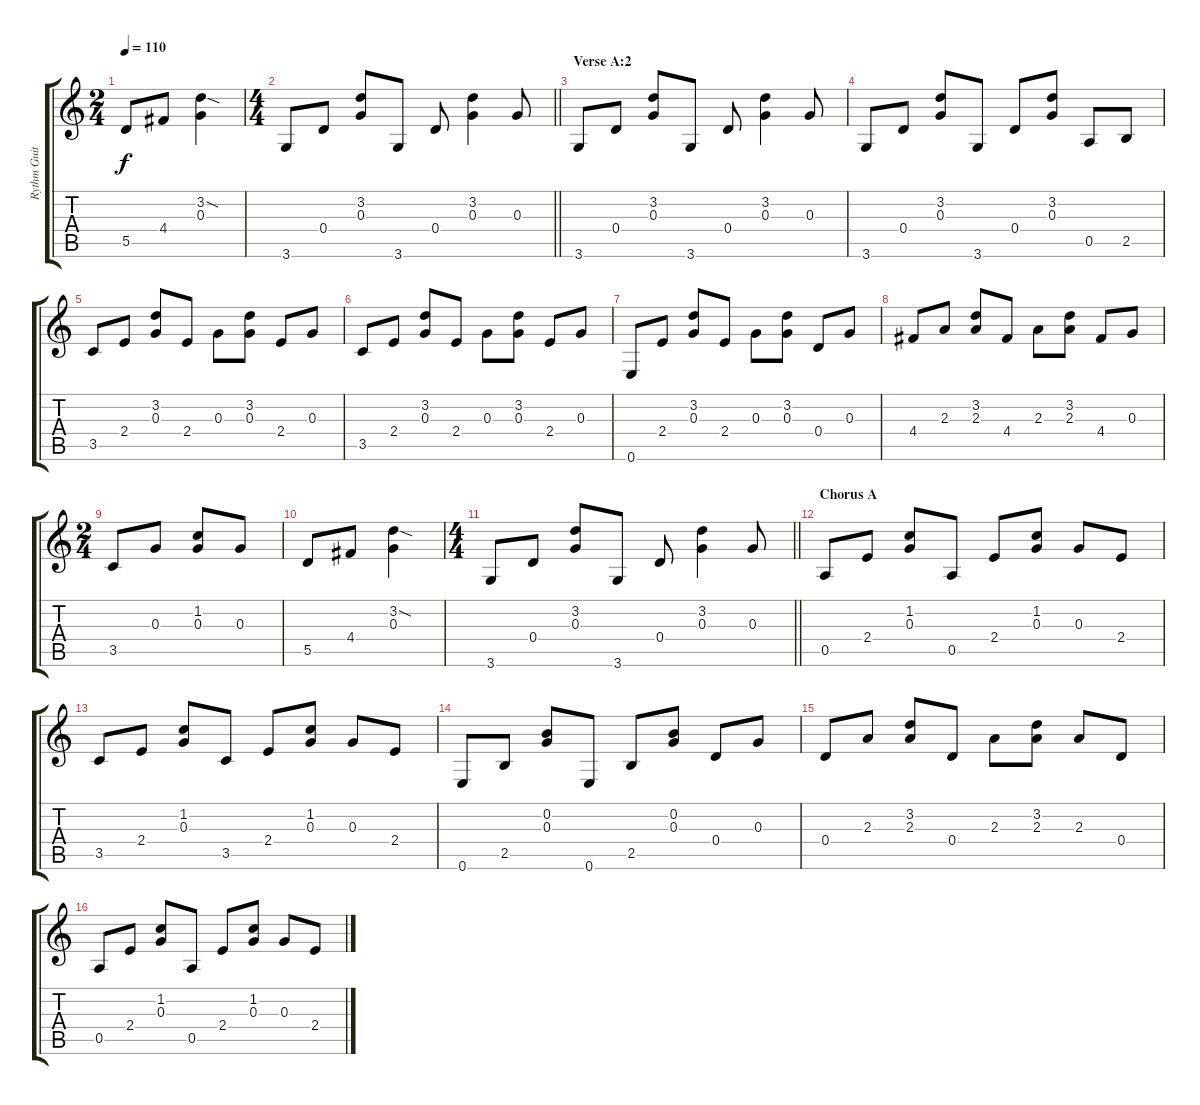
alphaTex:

\track ("Rythm Guitar" "Rythm Guit") {instrument acousticguitarsteel}
\staff {score tabs}
\tuning (E4 B3 G3 D3 A2 E2) {hide}
\ts (2 4)
\tempo 110
\clef g2
\ks c
5.5.8{dy f} 4.4.8 (3.2{sod} 0.3).4 |
\ts (4 4)
\barLineRight lightlight
3.6.8 0.4.8 (3.2 0.3).8 3.6.8 0.4.8 (3.2 0.3).4 0.3.8 |
\section ("" "Verse A:2")
3.6.8 0.4.8 (3.2 0.3).8 3.6.8 0.4.8 (3.2 0.3).4 0.3.8 |
3.6.8 0.4.8 (3.2 0.3).8 3.6.8 0.4.8 (3.2 0.3).8 0.5.8 2.5.8 |
3.5.8 2.4.8 (3.2 0.3).8 2.4.8 0.3.8 (3.2 0.3).8 2.4.8 0.3.8 |
3.5.8 2.4.8 (3.2 0.3).8 2.4.8 0.3.8 (3.2 0.3).8 2.4.8 0.3.8 |
0.6.8 2.4.8 (3.2 0.3).8 2.4.8 0.3.8 (3.2 0.3).8 0.4.8 0.3.8 |
4.4.8 2.3.8 (3.2 2.3).8 4.4.8 2.3.8 (3.2 2.3).8 4.4.8 0.3.8 |
\ts (2 4)
3.5.8 0.3.8 (1.2 0.3).8 0.3.8 |
5.5.8 4.4.8 (3.2{sod} 0.3).4 |
\ts (4 4)
\barLineRight lightlight
3.6.8 0.4.8 (3.2 0.3).8 3.6.8 0.4.8 (3.2 0.3).4 0.3.8 |
\section ("" "Chorus A")
0.5.8 2.4.8 (1.2 0.3).8 0.5.8 2.4.8 (1.2 0.3).8 0.3.8 2.4.8 |
3.5.8 2.4.8 (1.2 0.3).8 3.5.8 2.4.8 (1.2 0.3).8 0.3.8 2.4.8 |
0.6.8 2.5.8 (0.2 0.3).8 0.6.8 2.5.8 (0.2 0.3).8 0.4.8 0.3.8 |
0.4.8 2.3.8 (3.2 2.3).8 0.4.8 2.3.8 (3.2 2.3).8 2.3.8 0.4.8 |
0.5.8 2.4.8 (1.2 0.3).8 0.5.8 2.4.8 (1.2 0.3).8 0.3.8 2.4.8
